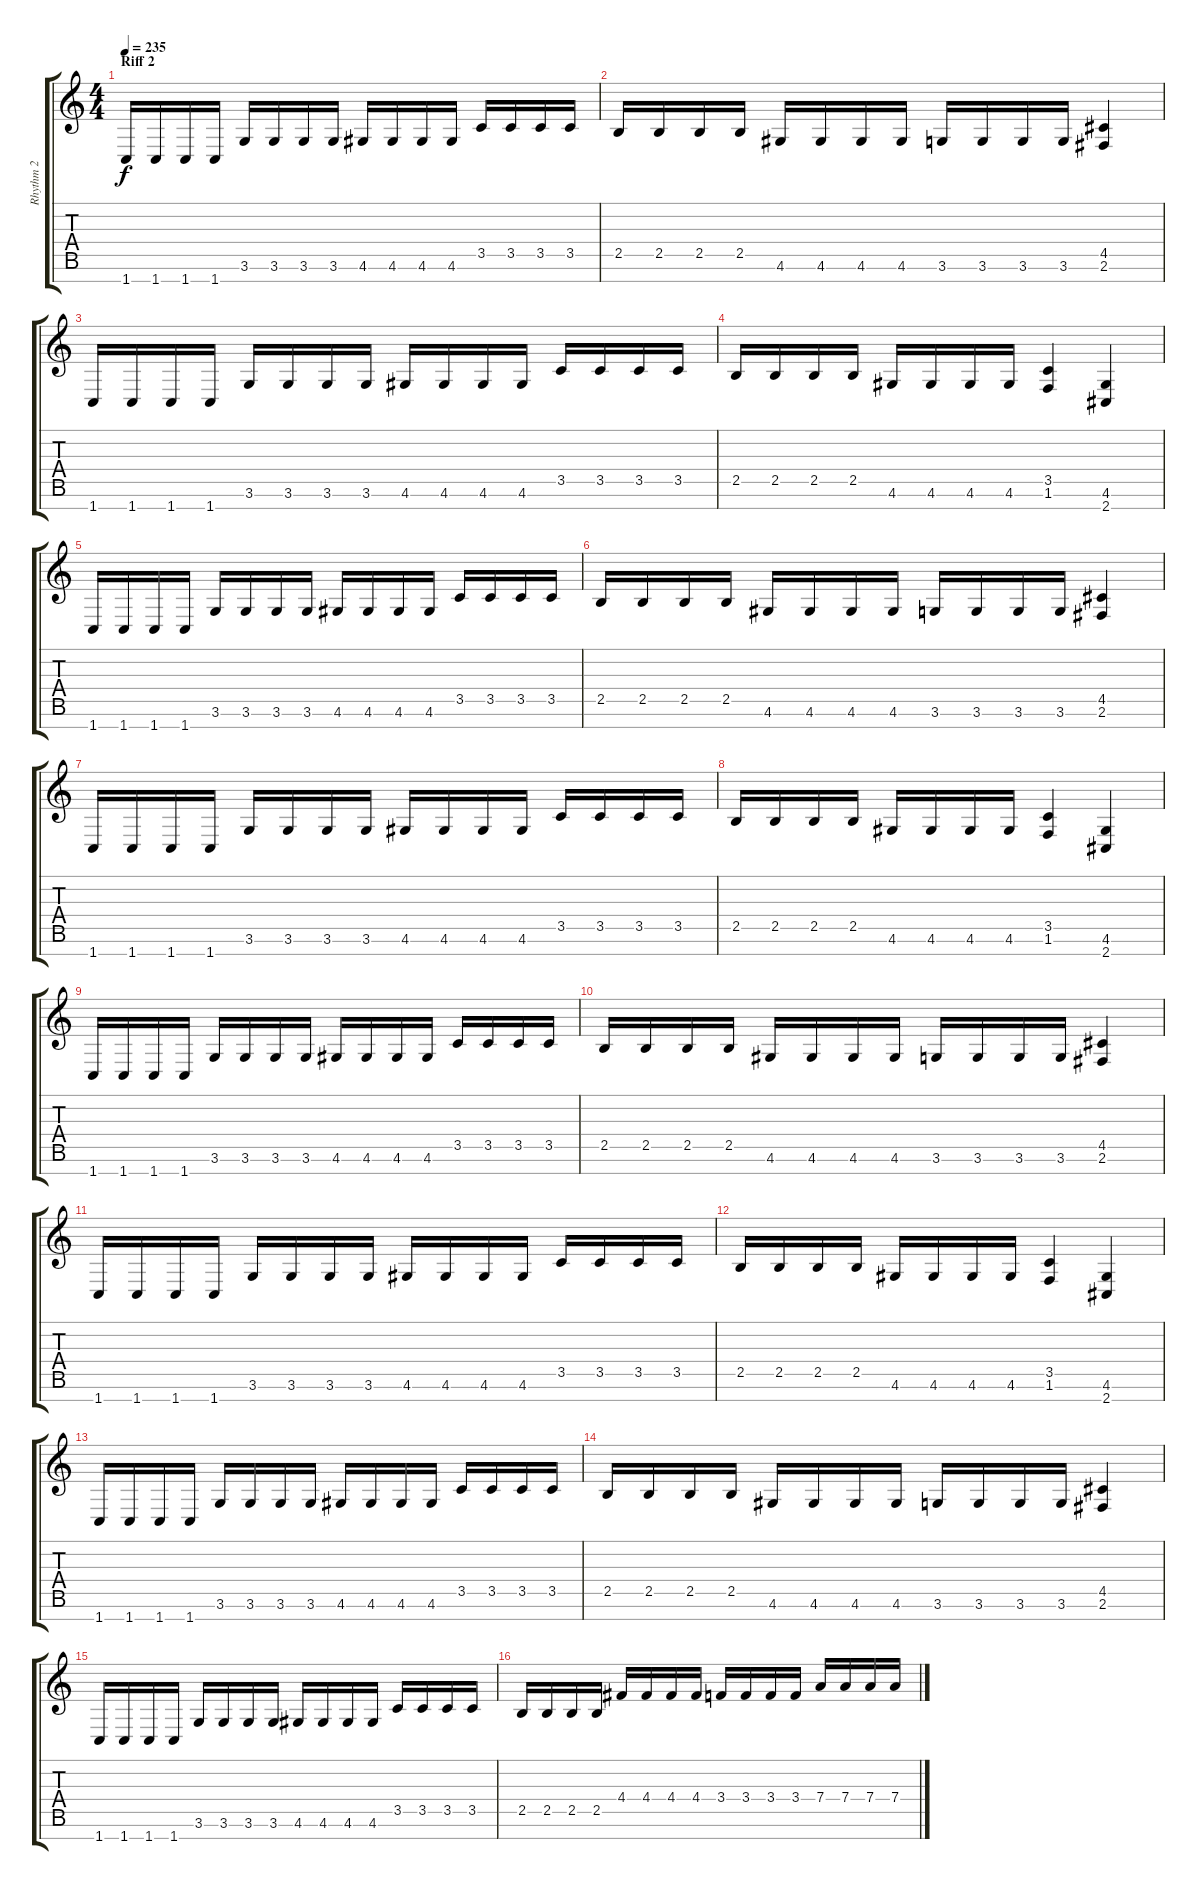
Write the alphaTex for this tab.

\track ("Rhythm 2" "Rhythm 2") {instrument overdrivenguitar}
\staff {score tabs}
\tuning (E4 B3 G3 D3 A2 E2 B1) {hide}
\ts (4 4)
\section ("" "Riff 2")
\tempo 235
\clef g2
\ks c
1.7.16{dy f} 1.7.16 1.7.16 1.7.16 3.6.16 3.6.16 3.6.16 3.6.16 4.6.16 4.6.16 4.6.16 4.6.16 3.5.16 3.5.16 3.5.16 3.5.16 |
2.5.16 2.5.16 2.5.16 2.5.16 4.6.16 4.6.16 4.6.16 4.6.16 3.6.16 3.6.16 3.6.16 3.6.16 (4.5 2.6).4 |
1.7.16 1.7.16 1.7.16 1.7.16 3.6.16 3.6.16 3.6.16 3.6.16 4.6.16 4.6.16 4.6.16 4.6.16 3.5.16 3.5.16 3.5.16 3.5.16 |
2.5.16 2.5.16 2.5.16 2.5.16 4.6.16 4.6.16 4.6.16 4.6.16 (3.5 1.6).4 (4.6 2.7).4 |
1.7.16 1.7.16 1.7.16 1.7.16 3.6.16 3.6.16 3.6.16 3.6.16 4.6.16 4.6.16 4.6.16 4.6.16 3.5.16 3.5.16 3.5.16 3.5.16 |
2.5.16 2.5.16 2.5.16 2.5.16 4.6.16 4.6.16 4.6.16 4.6.16 3.6.16 3.6.16 3.6.16 3.6.16 (4.5 2.6).4 |
1.7.16 1.7.16 1.7.16 1.7.16 3.6.16 3.6.16 3.6.16 3.6.16 4.6.16 4.6.16 4.6.16 4.6.16 3.5.16 3.5.16 3.5.16 3.5.16 |
2.5.16 2.5.16 2.5.16 2.5.16 4.6.16 4.6.16 4.6.16 4.6.16 (3.5 1.6).4 (4.6 2.7).4 |
1.7.16 1.7.16 1.7.16 1.7.16 3.6.16 3.6.16 3.6.16 3.6.16 4.6.16 4.6.16 4.6.16 4.6.16 3.5.16 3.5.16 3.5.16 3.5.16 |
2.5.16 2.5.16 2.5.16 2.5.16 4.6.16 4.6.16 4.6.16 4.6.16 3.6.16 3.6.16 3.6.16 3.6.16 (4.5 2.6).4 |
1.7.16 1.7.16 1.7.16 1.7.16 3.6.16 3.6.16 3.6.16 3.6.16 4.6.16 4.6.16 4.6.16 4.6.16 3.5.16 3.5.16 3.5.16 3.5.16 |
2.5.16 2.5.16 2.5.16 2.5.16 4.6.16 4.6.16 4.6.16 4.6.16 (3.5 1.6).4 (4.6 2.7).4 |
1.7.16 1.7.16 1.7.16 1.7.16 3.6.16 3.6.16 3.6.16 3.6.16 4.6.16 4.6.16 4.6.16 4.6.16 3.5.16 3.5.16 3.5.16 3.5.16 |
2.5.16 2.5.16 2.5.16 2.5.16 4.6.16 4.6.16 4.6.16 4.6.16 3.6.16 3.6.16 3.6.16 3.6.16 (4.5 2.6).4 |
1.7.16 1.7.16 1.7.16 1.7.16 3.6.16 3.6.16 3.6.16 3.6.16 4.6.16 4.6.16 4.6.16 4.6.16 3.5.16 3.5.16 3.5.16 3.5.16 |
2.5.16 2.5.16 2.5.16 2.5.16 4.4.16 4.4.16 4.4.16 4.4.16 3.4.16 3.4.16 3.4.16 3.4.16 7.4.16 7.4.16 7.4.16 7.4.16
